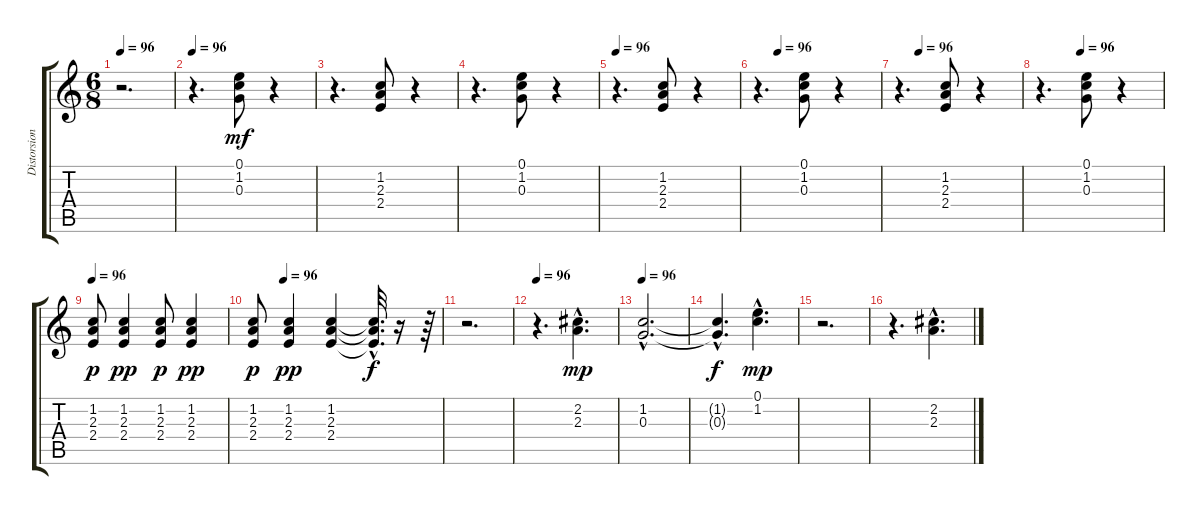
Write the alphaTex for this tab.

\track ("Distorsion" "Distorsion") {instrument distortionguitar}
\staff {score tabs}
\tuning (E4 B3 G3 D3 A2 E2) {hide}
\ts (6 8)
\tempo 96
\clef g2
\ks c
r.2{d dy mf} |
\tempo 96
r.4{d} (0.1 1.2 0.3).8 r.4 |
r.4{d} (1.2 2.3 2.4).8 r.4 |
r.4{d} (0.1 1.2 0.3).8 r.4 |
\tempo 96
r.4{d} (1.2 2.3 2.4).8 r.4 |
\tempo (96 0.16666666666666666)
r.4{d} (0.1 1.2 0.3).8 r.4 |
\tempo (96 0.16666666666666666)
r.4{d} (1.2 2.3 2.4).8 r.4 |
\tempo (96 0.3333333333333333)
r.4{d} (0.1 1.2 0.3).8 r.4 |
\tempo 96
(1.2 2.3 2.4).8{dy p} (1.2 2.3 2.4).4{dy pp} (1.2 2.3 2.4).8{dy p} (1.2 2.3 2.4).4{dy pp} |
\tempo (96 0.16666666666666666)
(1.2 2.3 2.4).8{dy p} (1.2 2.3 2.4).4{dy pp} (1.2 2.3 2.4).4 (1.2{hac t} 2.3{hac t} 2.4{hac t}).32{d dy f} r.16 r.64 |
r.2{d} |
\tempo 96
r.4{d} (2.2{hac} 2.3{hac}).4{d dy mp} |
\tempo 96
(1.2{hac} 0.3{hac}).2{d} |
(1.2{hac t} 0.3{hac t}).4{d dy f} (0.1{hac} 1.2{hac}).4{d dy mp} |
r.2{d} |
r.4{d} (2.2{hac} 2.3{hac}).4{d}
